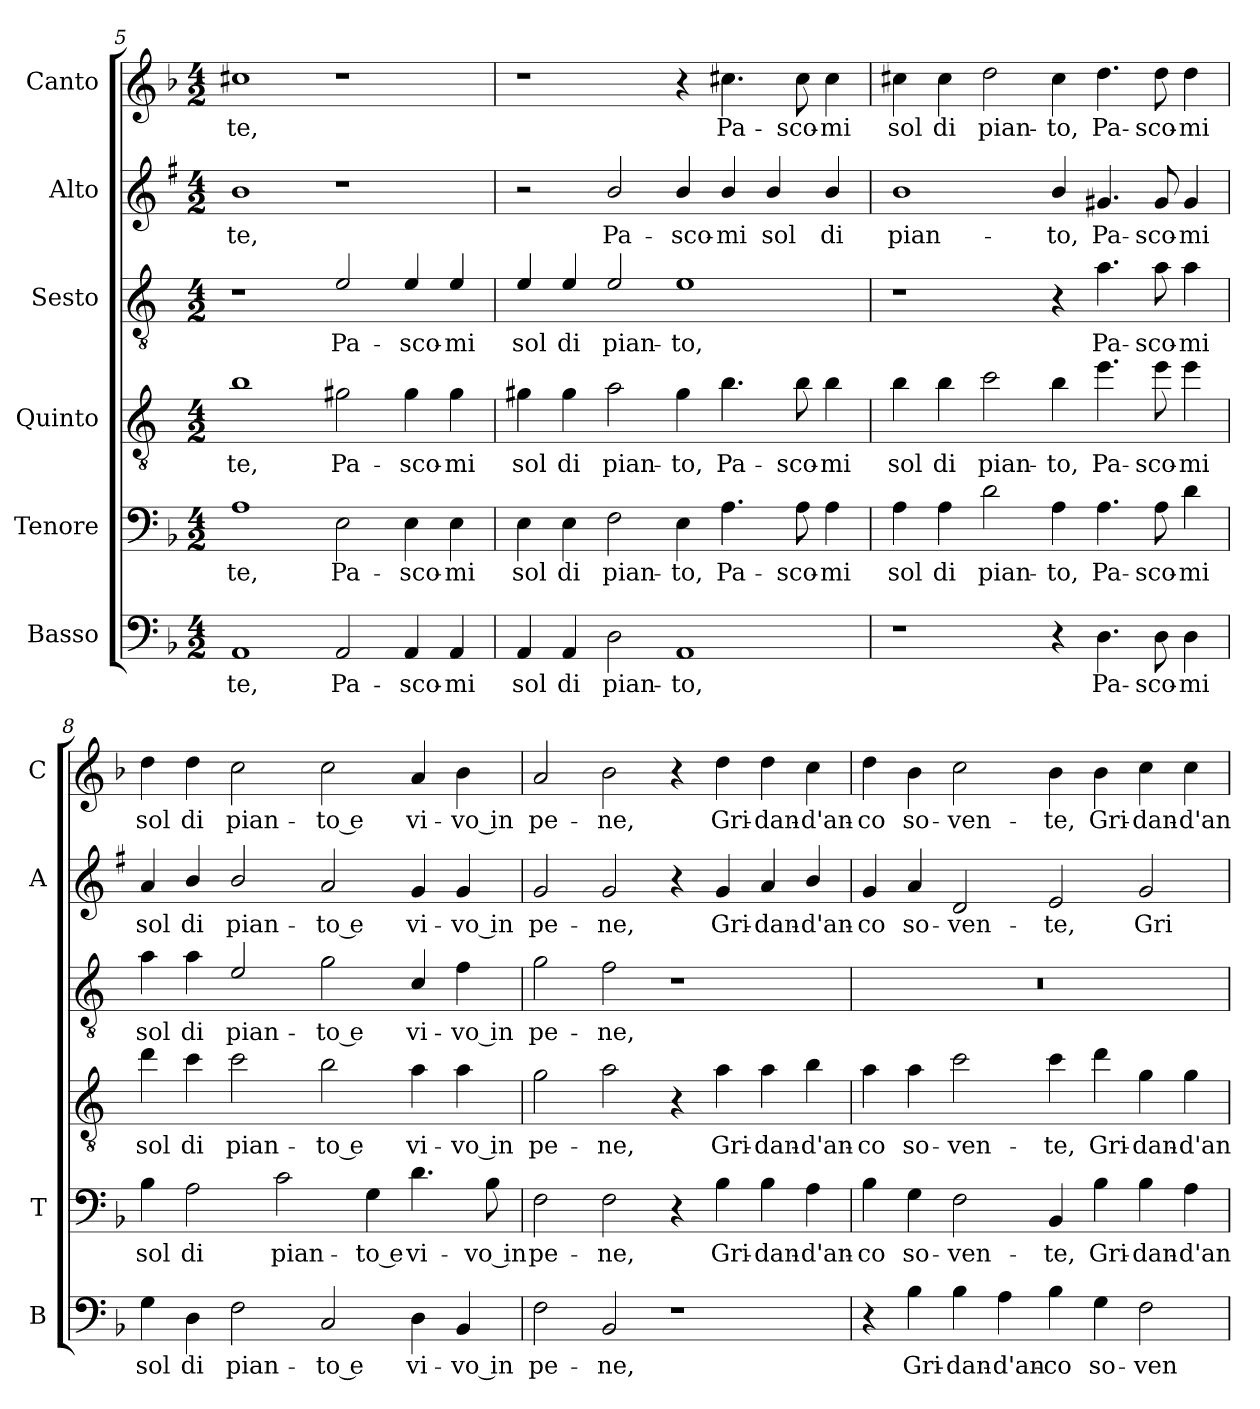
**kern	**text	**kern	**text	**kern	**text	**kern	**text	**kern	**text	**kern	**text
*part6	*part6	*part5	*part5	*part4	*part4	*part3	*part3	*part2	*part2	*part1	*part1
*staff6	*staff6	*staff5	*staff5	*staff4	*staff4	*staff3	*staff3	*staff2	*staff2	*staff1	*staff1
*I"Basso	*	*I"Tenore	*	*I"Quinto	*	*I"Sesto	*	*I"Alto	*	*I"Canto	*
*I'B	*	*I'T	*	*	*	*	*	*I'A	*	*I'C	*
*clefF4	*	*clefF4	*	*clefGv2	*	*clefGv2	*	*clefG2	*	*clefG2	*
*	*	*	*	*ITrd4c7	*	*ITrd4c7	*	*ITrd1c2	*	*	*
*k[b-]	*	*k[b-]	*	*k[b-]	*	*k[b-]	*	*k[b-]	*	*k[b-]	*
*F:	*	*F:	*	*F:	*	*F:	*	*F:	*	*F:	*
*M4/2	*	*M4/2	*	*M4/2	*	*M4/2	*	*M4/2	*	*M4/2	*
=5	=5	=5	=5	=5	=5	=5	=5	=5	=5	=5	=5
!	!LO:LY:b	!	!LO:LY:b	!	!LO:LY:b	!	!	!	!LO:LY:b	!	!LO:LY:b
1AA	-te,	1A	-te,	1e	-te,	1r	.	1a	-te,	1cc#X	-te,
!	!LO:LY:b	!	!LO:LY:b	!	!LO:LY:b	!	!LO:LY:b	!	!	!	!
2AA/	Pa-	2E\	Pa-	2c#X\	Pa-	2A/	Pa-	1r	.	1r	.
!	!LO:LY:b	!	!LO:LY:b	!	!LO:LY:b	!	!LO:LY:b	!	!	!	!
4AA/	-sco-	4E\	-sco-	4c#\	-sco-	4A/	-sco-	.	.	.	.
!	!LO:LY:b	!	!LO:LY:b	!	!LO:LY:b	!	!LO:LY:b	!	!	!	!
4AA/	-mi	4E\	-mi	4c#\	-mi	4A/	-mi	.	.	.	.
=6	=6	=6	=6	=6	=6	=6	=6	=6	=6	=6	=6
!	!LO:LY:b	!	!LO:LY:b	!	!LO:LY:b	!	!LO:LY:b	!	!	!	!
4AA/	sol	4E\	sol	4c#X\	sol	4A/	sol	2r	.	1r	.
!	!LO:LY:b	!	!LO:LY:b	!	!LO:LY:b	!	!LO:LY:b	!	!	!	!
4AA/	di	4E\	di	4c#\	di	4A/	di	.	.	.	.
!	!LO:LY:b	!	!LO:LY:b	!	!LO:LY:b	!	!LO:LY:b	!	!LO:LY:b	!	!
2D\	pian-	2F\	pian-	2d\	pian-	2A/	pian-	2a/	Pa-	.	.
!	!LO:LY:b	!	!LO:LY:b	!	!LO:LY:b	!	!LO:LY:b	!	!LO:LY:b	!	!
1AA	-to,	4E\	-to,	4c#\	-to,	1A	-to,	4a/	-sco-	4r	.
!	!	!	!LO:LY:b	!	!LO:LY:b	!	!	!	!LO:LY:b	!	!LO:LY:b
.	.	4.A\	Pa-	4.e\	Pa-	.	.	4a/	-mi	4.cc#X\	Pa-
!	!	!	!	!	!	!	!	!	!LO:LY:b	!	!
.	.	.	.	.	.	.	.	4a/	sol	.	.
!	!	!	!LO:LY:b	!	!LO:LY:b	!	!	!	!	!	!LO:LY:b
.	.	8A\	-sco-	8e\	-sco-	.	.	.	.	8cc#\	-sco-
!	!	!	!LO:LY:b	!	!LO:LY:b	!	!	!	!LO:LY:b	!	!LO:LY:b
.	.	4A\	-mi	4e\	-mi	.	.	4a/	di	4cc#\	-mi
=7	=7	=7	=7	=7	=7	=7	=7	=7	=7	=7	=7
!	!	!	!LO:LY:b	!	!LO:LY:b	!	!	!	!LO:LY:b	!	!LO:LY:b
1r	.	4A\	sol	4e\	sol	1r	.	1a	pian-	4cc#X\	sol
!	!	!	!LO:LY:b	!	!LO:LY:b	!	!	!	!	!	!LO:LY:b
.	.	4A\	di	4e\	di	.	.	.	.	4cc#\	di
!	!	!	!LO:LY:b	!	!LO:LY:b	!	!	!	!	!	!LO:LY:b
.	.	2d\	pian-	2f\	pian-	.	.	.	.	2dd\	pian-
!	!	!	!LO:LY:b	!	!LO:LY:b	!	!	!	!LO:LY:b	!	!LO:LY:b
4r	.	4A\	-to,	4e\	-to,	4r	.	4a/	-to,	4cc#\	-to,
!	!LO:LY:b	!	!LO:LY:b	!	!LO:LY:b	!	!LO:LY:b	!	!LO:LY:b	!	!LO:LY:b
4.D\	Pa-	4.A\	Pa-	4.a\	Pa-	4.d\	Pa-	4.f#X/	Pa-	4.dd\	Pa-
!	!LO:LY:b	!	!LO:LY:b	!	!LO:LY:b	!	!LO:LY:b	!	!LO:LY:b	!	!LO:LY:b
8D\	-sco-	8A\	-sco-	8a\	-sco-	8d\	-sco-	8f#/	-sco-	8dd\	-sco-
!	!LO:LY:b	!	!LO:LY:b	!	!LO:LY:b	!	!LO:LY:b	!	!LO:LY:b	!	!LO:LY:b
4D\	-mi	4d\	-mi	4a\	-mi	4d\	-mi	4f#/	-mi	4dd\	-mi
!!LO:PB:g=z
=8	=8	=8	=8	=8	=8	=8	=8	=8	=8	=8	=8
!	!LO:LY:b	!	!LO:LY:b	!	!LO:LY:b	!	!LO:LY:b	!	!LO:LY:b	!	!LO:LY:b
4G\	sol	4B-\	sol	4g\	sol	4d\	sol	4g/	sol	4dd\	sol
!	!LO:LY:b	!	!LO:LY:b	!	!LO:LY:b	!	!LO:LY:b	!	!LO:LY:b	!	!LO:LY:b
4D\	di	2A\	di	4f\	di	4d\	di	4a/	di	4dd\	di
!	!LO:LY:b	!	!	!	!LO:LY:b	!	!LO:LY:b	!	!LO:LY:b	!	!LO:LY:b
2F\	pian-	.	.	2f\	pian-	2A/	pian-	2a/	pian-	2cc\	pian-
!	!	!	!LO:LY:b	!	!	!	!	!	!	!	!
.	.	2c\	pian-	.	.	.	.	.	.	.	.
!	!LO:LY:b	!	!	!	!LO:LY:b	!	!LO:LY:b	!	!LO:LY:b	!	!LO:LY:b
2C/	-to e	.	.	2e\	-to e	2c\	-to e	2g/	-to e	2cc\	-to e
!	!	!	!LO:LY:b	!	!	!	!	!	!	!	!
.	.	4G\	-to e	.	.	.	.	.	.	.	.
!	!LO:LY:b	!	!LO:LY:b	!	!LO:LY:b	!	!LO:LY:b	!	!LO:LY:b	!	!LO:LY:b
4D\	vi-	4.d\	vi-	4d\	vi-	4F/	vi-	4f/	vi-	4a/	vi-
!	!LO:LY:b	!	!	!	!LO:LY:b	!	!LO:LY:b	!	!LO:LY:b	!	!LO:LY:b
4BB-/	-vo in	.	.	4d\	-vo in	4B-\	-vo in	4f/	-vo in	4b-\	-vo in
!	!	!	!LO:LY:b	!	!	!	!	!	!	!	!
.	.	8B-\	-vo in	.	.	.	.	.	.	.	.
=9	=9	=9	=9	=9	=9	=9	=9	=9	=9	=9	=9
!	!LO:LY:b	!	!LO:LY:b	!	!LO:LY:b	!	!LO:LY:b	!	!LO:LY:b	!	!LO:LY:b
2F\	pe-	2F\	pe-	2c\	pe-	2c\	pe-	2f/	pe-	2a/	pe-
!	!LO:LY:b	!	!LO:LY:b	!	!LO:LY:b	!	!LO:LY:b	!	!LO:LY:b	!	!LO:LY:b
2BB-/	-ne,	2F\	-ne,	2d\	-ne,	2B-\	-ne,	2f/	-ne,	2b-\	-ne,
1r	.	4r	.	4r	.	1r	.	4r	.	4r	.
!	!	!	!LO:LY:b	!	!LO:LY:b	!	!	!	!LO:LY:b	!	!LO:LY:b
.	.	4B-\	Gri-	4d\	Gri-	.	.	4f/	Gri-	4dd\	Gri-
!	!	!	!LO:LY:b	!	!LO:LY:b	!	!	!	!LO:LY:b	!	!LO:LY:b
.	.	4B-\	-dan-	4d\	-dan-	.	.	4g/	-dan-	4dd\	-dan-
!	!	!	!LO:LY:b	!	!LO:LY:b	!	!	!	!LO:LY:b	!	!LO:LY:b
.	.	4A\	-d'an-	4e\	-d'an-	.	.	4a/	-d'an-	4cc\	-d'an-
=10	=10	=10	=10	=10	=10	=10	=10	=10	=10	=10	=10
!	!	!	!LO:LY:b	!	!LO:LY:b	!	!	!	!LO:LY:b	!	!LO:LY:b
4r	.	4B-\	-co	4d\	-co	0r	.	4f/	-co	4dd\	-co
!	!LO:LY:b	!	!LO:LY:b	!	!LO:LY:b	!	!	!	!LO:LY:b	!	!LO:LY:b
4B-\	Gri-	4G\	so-	4d\	so-	.	.	4g/	so-	4b-\	so-
!	!LO:LY:b	!	!LO:LY:b	!	!LO:LY:b	!	!	!	!LO:LY:b	!	!LO:LY:b
4B-\	-dan-	2F\	-ven-	2f\	-ven-	.	.	2c/	-ven-	2cc\	-ven-
!	!LO:LY:b	!	!	!	!	!	!	!	!	!	!
4A\	-d'an-	.	.	.	.	.	.	.	.	.	.
!	!LO:LY:b	!	!LO:LY:b	!	!LO:LY:b	!	!	!	!LO:LY:b	!	!LO:LY:b
4B-\	-co	4BB-/	-te,	4f\	-te,	.	.	2d/	-te,	4b-\	-te,
!	!LO:LY:b	!	!LO:LY:b	!	!LO:LY:b	!	!	!	!	!	!LO:LY:b
4G\	so-	4B-\	Gri-	4g\	Gri-	.	.	.	.	4b-\	Gri-
!	!LO:LY:b	!	!LO:LY:b	!	!LO:LY:b	!	!	!	!LO:LY:b	!	!LO:LY:b
2F\	-ven-	4B-\	-dan-	4c\	-dan-	.	.	2f/	Gri-	4cc\	-dan-
!	!	!	!LO:LY:b	!	!LO:LY:b	!	!	!	!	!	!LO:LY:b
.	.	4A\	-d'an-	4c\	-d'an-	.	.	.	.	4cc\	-d'an-
=	=	=	=	=	=	=	=	=	=	=	=
*-	*-	*-	*-	*-	*-	*-	*-	*-	*-	*-	*-
